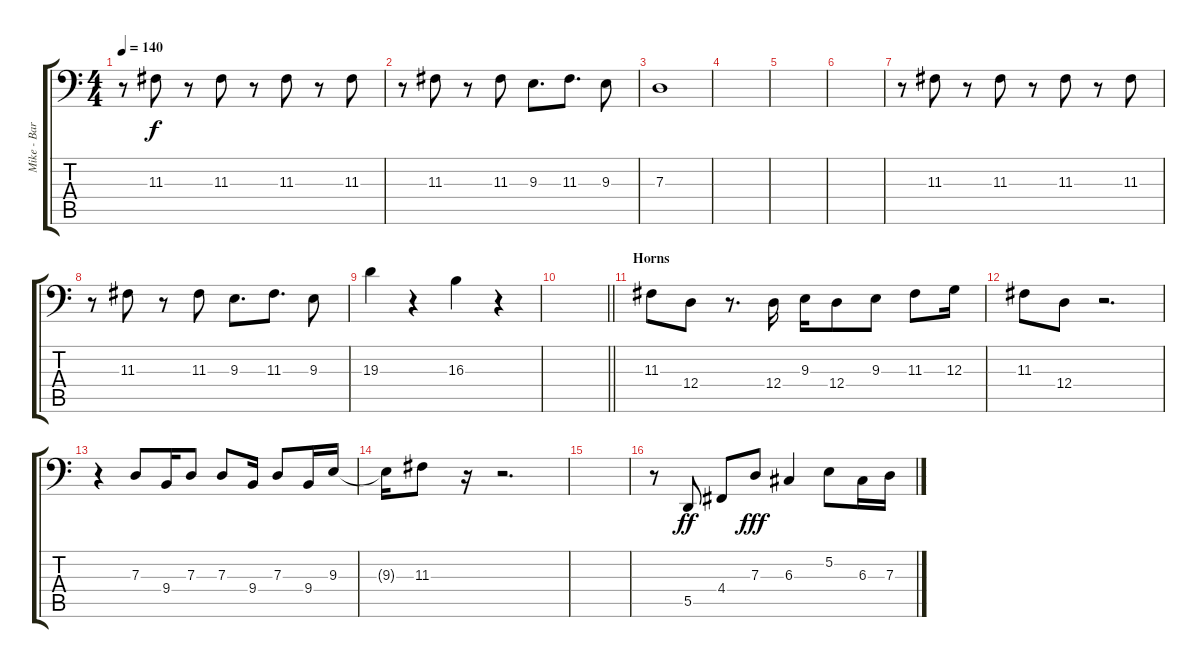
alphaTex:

\track ("Mike - Bari" "Mike - Bar") {instrument baritonesax}
\staff {score tabs}
\tuning (E3 B2 G2 D2 A1 E1) {hide}
\ts (4 4)
\tempo 140
\clef f4
\ks c
r.8{dy f} 11.3.8 r.8 11.3.8 r.8 11.3.8 r.8 11.3.8 |
r.8 11.3.8 r.8 11.3.8 9.3.8{d} 11.3.8{d} 9.3.8 |
7.3.1 |
|
|
|
r.8 11.3.8 r.8 11.3.8 r.8 11.3.8 r.8 11.3.8 |
r.8 11.3.8 r.8 11.3.8 9.3.8{d} 11.3.8{d} 9.3.8 |
19.3.4 r.4 16.3.4 r.4 |
\barLineRight lightlight
|
\section ("" "Horns")
11.3.8 12.4.8 r.8{d} 12.4.16 9.3.16 12.4.8 9.3.8 11.3.8 12.3.16 |
11.3.8 12.4.8 r.2{d} |
r.4 7.3.8 9.4.16 7.3.8 7.3.8 9.4.16 7.3.8 9.4.16 9.3.16 |
9.3{t}.16 11.3.8 r.16 r.2{d} |
|
r.8 5.5.8{dy ff} 4.4.8 7.3.8{dy fff} 6.3.4 5.2.8 6.3.16 7.3.16
